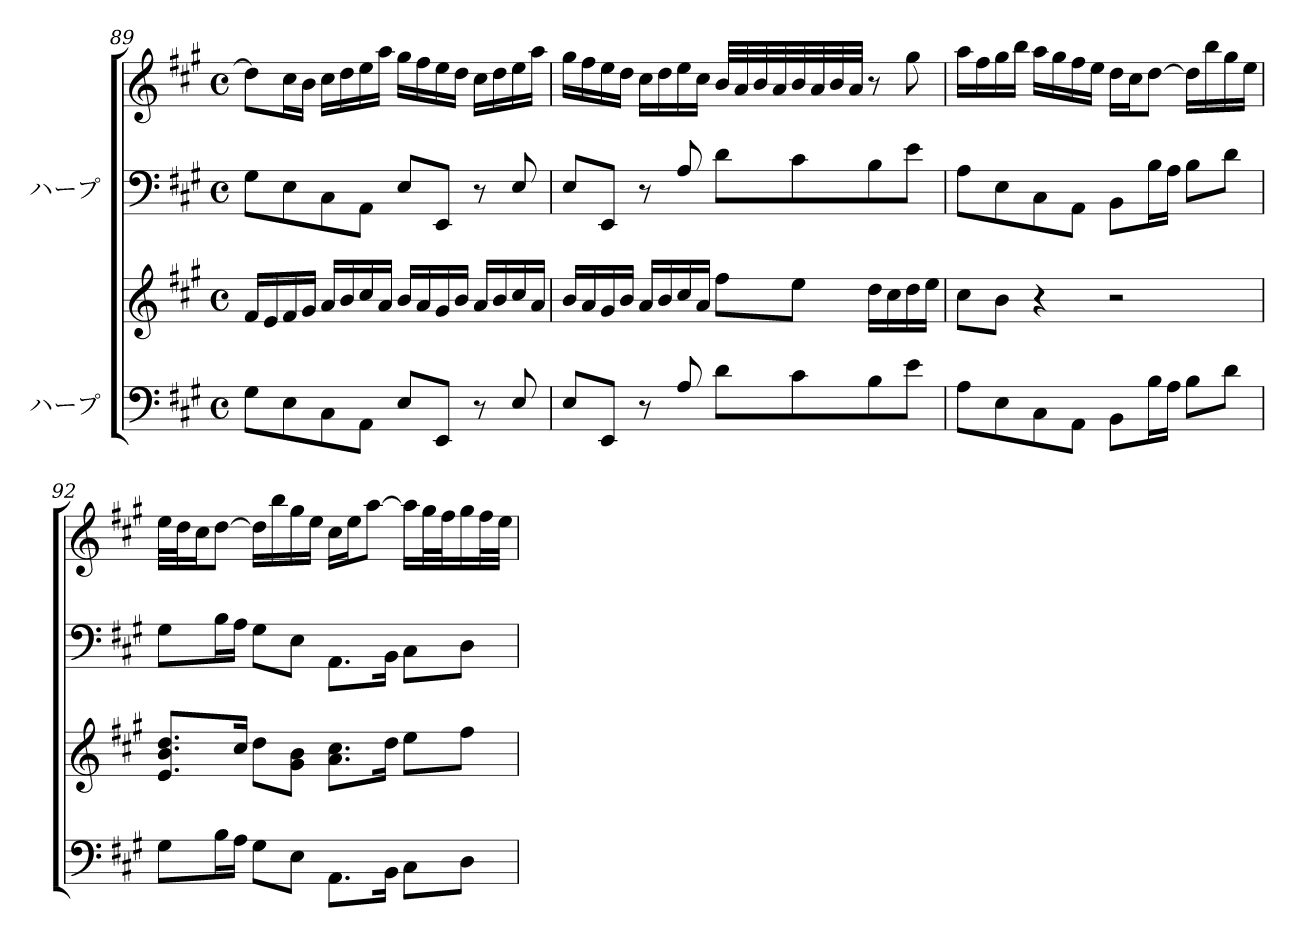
**kern	**kern	**kern	**kern
*part2	*part2	*part1	*part1
*staff4	*staff3	*staff2	*staff1
*I"ハープ	*	*I"ハープ	*
*clefF4	*clefG2	*clefF4	*clefG2
*k[f#c#g#]	*k[f#c#g#]	*k[f#c#g#]	*k[f#c#g#]
*M4/4	*M4/4	*M4/4	*M4/4
*met(c)	*met(c)	*met(c)	*met(c)
=89	=89	=89	=89
8G#\L	16f#/LL	8G#\L	8dd\L]
.	16e/	.	.
8E\	16f#/	8E\	16cc#\L
.	16g#/JJ	.	16b\JJ
8C#\	16a/LL	8C#\	16cc#\LL
.	16b/	.	16dd\
8AA\J	16cc#/	8AA\J	16ee\
.	16a/JJ	.	16aa\JJ
8E/L	16b/LL	8E/L	16gg#\LL
.	16a/	.	16ff#\
8EE/J	16g#/	8EE/J	16ee\
.	16b/JJ	.	16dd\JJ
8r	16a/LL	8r	16cc#\LL
.	16b/	.	16dd\
8E/	16cc#/	8E/	16ee\
.	16a/JJ	.	16aa\JJ
!!LO:LB:g=z
=90	=90	=90	=90
8E/L	16b/LL	8E/L	16gg#\LL
.	16a/	.	16ff#\
8EE/J	16g#/	8EE/J	16ee\
.	16b/JJ	.	16dd\JJ
8r	16a/LL	8r	16cc#\LL
.	16b/	.	16dd\
8A/	16cc#/	8A/	16ee\
.	16a/JJ	.	16cc#\JJ
8d\L	8ff#\L	8d\L	32b/LLL
.	.	.	32a/
.	.	.	32b/
.	.	.	32a/
8c#\	8ee\J	8c#\	32b/
.	.	.	32a/
.	.	.	32b/
.	.	.	32a/JJJ
8B\	16dd\LL	8B\	8r
.	16cc#\	.	.
8e\J	16dd\	8e\J	8gg#\
.	16ee\JJ	.	.
=91	=91	=91	=91
8A\L	8cc#\L	8A\L	16aa\LL
.	.	.	16ff#\
8E\	8b\J	8E\	16gg#\
.	.	.	16bb\JJ
8C#\	4r	8C#\	16aa\LL
.	.	.	16gg#\
8AA\J	.	8AA\J	16ff#\
.	.	.	16ee\JJ
8BB\L	2r	8BB\L	16dd\LL
.	.	.	16cc#\J
16B\L	.	16B\L	[8dd\J
16A\JJ	.	16A\JJ	.
8B\L	.	8B\L	16dd\LL]
.	.	.	16bb\
8d\J	.	8d\J	16gg#\
.	.	.	16ee\JJ
!!LO:PB:g=z
=92	=92	=92	=92
8G#\L	8.e/ 8.b/ 8.dd/L	8G#\L	32ee\LLL
.	.	.	32dd\J
.	.	.	16cc#\J
16B\L	.	16B\L	[8dd\J
16A\JJ	16cc#/Jk	16A\JJ	.
8G#\L	8dd\L	8G#\L	16dd\LL]
.	.	.	16bb\
8E\J	8g#\ 8b\J	8E\J	16gg#\
.	.	.	16ee\JJ
8.AA\L	8.a\ 8.cc#\L	8.AA\L	16cc#\LL
.	.	.	16ee\J
.	.	.	[8aa\J
16BB\Jk	16dd\Jk	16BB\Jk	.
8C#\L	8ee\L	8C#\L	16aa\LL]
.	.	.	32gg#\L
.	.	.	32ff#\J
8D\J	8ff#\J	8D\J	16gg#\
.	.	.	32ff#\L
.	.	.	32ee\JJJ
=	=	=	=
*-	*-	*-	*-
